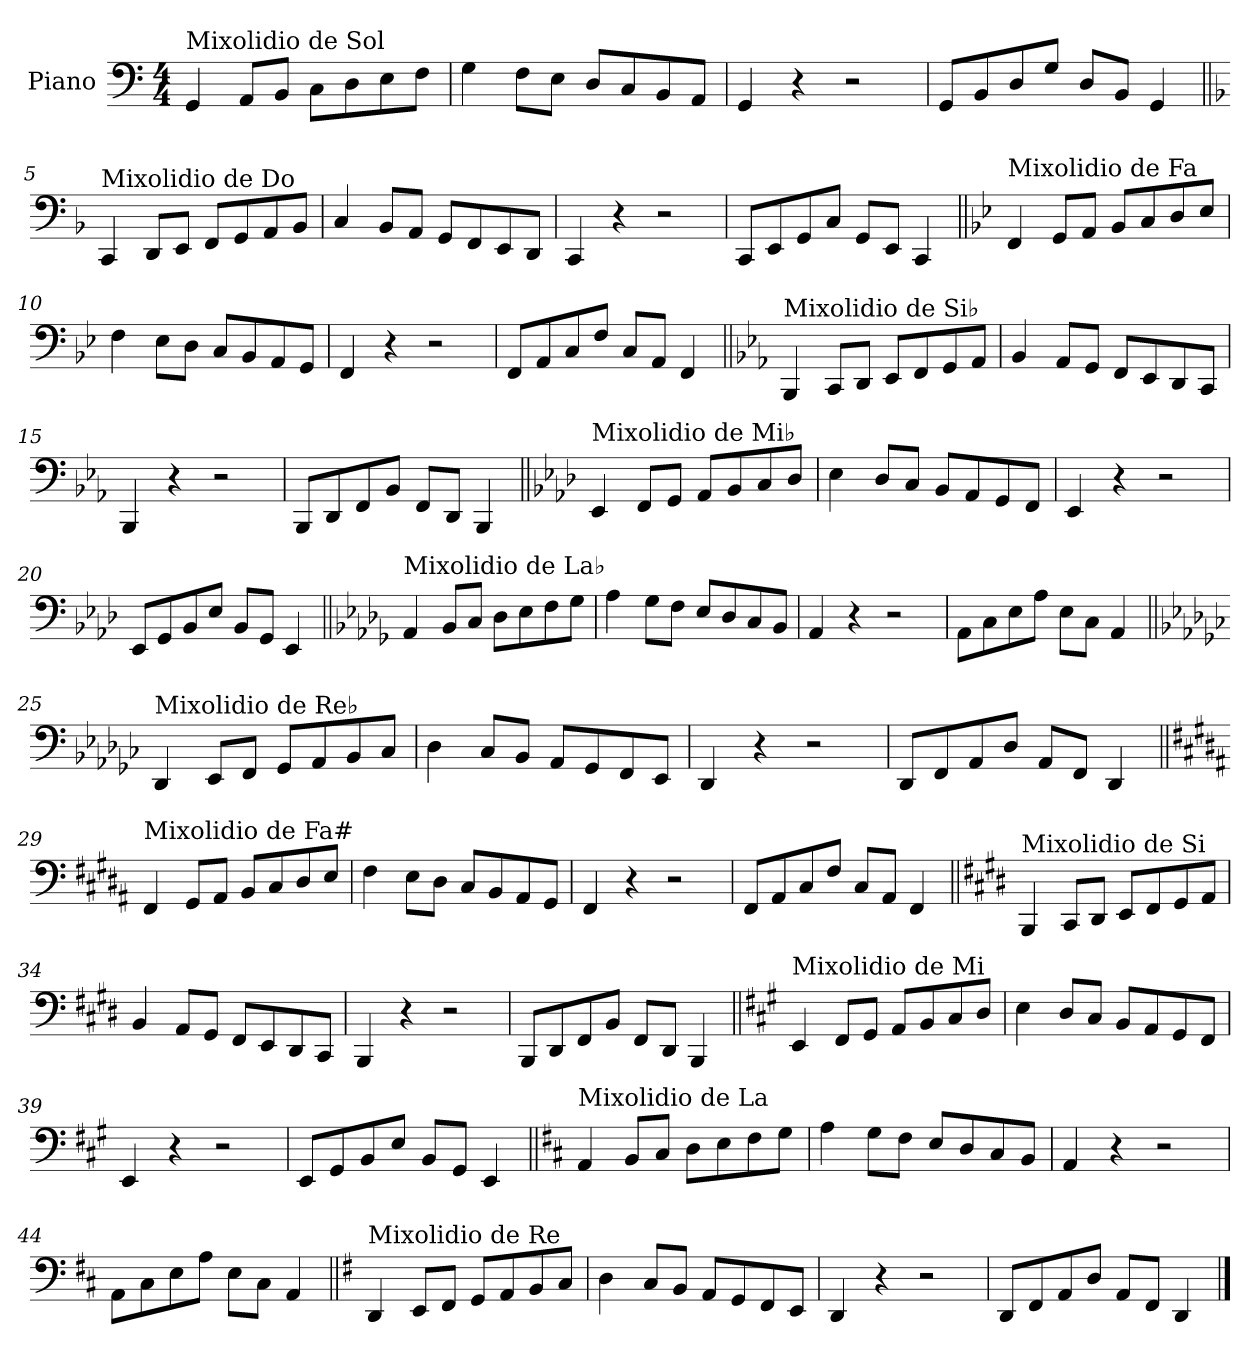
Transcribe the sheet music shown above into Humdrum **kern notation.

**kern
*part1
*staff1
*I"Piano
*I'Pno.
*clefF4
*k[]
*M4/4
=1
!LO:TX:a:t=Mixolidio de Sol
4GG/
8AA/L
8BB/J
8C\L
8D\
8E\
8F\J
=2
4G\
8F\L
8E\J
8D/L
8C/
8BB/
8AA/J
=3
4GG/
4r
2r
=4
8GG/L
8BB/
8D/
8G/J
8D/L
8BB/J
4GG/
!!LO:LB:g=z
=5||
*k[b-]
!LO:TX:a:t=Mixolidio de Do
4CC/
8DD/L
8EE/J
8FF/L
8GG/
8AA/
8BB-/J
=6
4C/
8BB-/L
8AA/J
8GG/L
8FF/
8EE/
8DD/J
=7
4CC/
4r
2r
=8
8CC/L
8EE/
8GG/
8C/J
8GG/L
8EE/J
4CC/
!!LO:LB:g=z
=9||
*k[b-e-]
!LO:TX:a:t=Mixolidio de Fa
4FF/
8GG/L
8AA/J
8BB-/L
8C/
8D/
8E-/J
=10
4F\
8E-\L
8D\J
8C/L
8BB-/
8AA/
8GG/J
=11
4FF/
4r
2r
=12
8FF/L
8AA/
8C/
8F/J
8C/L
8AA/J
4FF/
!!LO:LB:g=z
=13||
*k[b-e-a-]
!LO:TX:a:t=Mixolidio de Si♭
4BBB-/
8CC/L
8DD/J
8EE-/L
8FF/
8GG/
8AA-/J
=14
4BB-/
8AA-/L
8GG/J
8FF/L
8EE-/
8DD/
8CC/J
=15
4BBB-/
4r
2r
=16
8BBB-/L
8DD/
8FF/
8BB-/J
8FF/L
8DD/J
4BBB-/
!!LO:LB:g=z
=17||
*k[b-e-a-d-]
!LO:TX:a:t=Mixolidio de Mi♭
4EE-/
8FF/L
8GG/J
8AA-/L
8BB-/
8C/
8D-/J
=18
4E-\
8D-/L
8C/J
8BB-/L
8AA-/
8GG/
8FF/J
=19
4EE-/
4r
2r
=20
8EE-/L
8GG/
8BB-/
8E-/J
8BB-/L
8GG/J
4EE-/
!!LO:LB:g=z
=21||
*k[b-e-a-d-g-]
!LO:TX:a:t=Mixolidio de La♭
4AA-/
8BB-/L
8C/J
8D-\L
8E-\
8F\
8G-\J
=22
4A-\
8G-\L
8F\J
8E-/L
8D-/
8C/
8BB-/J
=23
4AA-/
4r
2r
=24
8AA-\L
8C\
8E-\
8A-\J
8E-\L
8C\J
4AA-/
!!LO:LB:g=z
=25||
*k[b-e-a-d-g-c-]
!LO:TX:a:t=Mixolidio de Re♭
4DD-/
8EE-/L
8FF/J
8GG-/L
8AA-/
8BB-/
8C-/J
=26
4D-\
8C-/L
8BB-/J
8AA-/L
8GG-/
8FF/
8EE-/J
=27
4DD-/
4r
2r
=28
8DD-/L
8FF/
8AA-/
8D-/J
8AA-/L
8FF/J
4DD-/
!!LO:LB:g=z
=29||
*k[f#c#g#d#a#]
!LO:TX:a:t=Mixolidio de Fa#
4FF#/
8GG#/L
8AA#/J
8BB/L
8C#/
8D#/
8E/J
=30
4F#\
8E\L
8D#\J
8C#/L
8BB/
8AA#/
8GG#/J
=31
4FF#/
4r
2r
=32
8FF#/L
8AA#/
8C#/
8F#/J
8C#/L
8AA#/J
4FF#/
!!LO:LB:g=z
=33||
*k[f#c#g#d#]
!LO:TX:a:t=Mixolidio de Si
4BBB/
8CC#/L
8DD#/J
8EE/L
8FF#/
8GG#/
8AA/J
=34
4BB/
8AA/L
8GG#/J
8FF#/L
8EE/
8DD#/
8CC#/J
=35
4BBB/
4r
2r
=36
8BBB/L
8DD#/
8FF#/
8BB/J
8FF#/L
8DD#/J
4BBB/
!!LO:LB:g=z
=37||
*k[f#c#g#]
!LO:TX:a:t=Mixolidio de Mi
4EE/
8FF#/L
8GG#/J
8AA/L
8BB/
8C#/
8D/J
=38
4E\
8D/L
8C#/J
8BB/L
8AA/
8GG#/
8FF#/J
=39
4EE/
4r
2r
=40
8EE/L
8GG#/
8BB/
8E/J
8BB/L
8GG#/J
4EE/
!!LO:LB:g=z
=41||
*k[f#c#]
!LO:TX:a:t=Mixolidio de La
4AA/
8BB/L
8C#/J
8D\L
8E\
8F#\
8G\J
=42
4A\
8G\L
8F#\J
8E/L
8D/
8C#/
8BB/J
=43
4AA/
4r
2r
=44
8AA\L
8C#\
8E\
8A\J
8E\L
8C#\J
4AA/
!!LO:LB:g=z
=45||
*k[f#]
!LO:TX:a:t=Mixolidio de Re
4DD/
8EE/L
8FF#/J
8GG/L
8AA/
8BB/
8C/J
=46
4D\
8C/L
8BB/J
8AA/L
8GG/
8FF#/
8EE/J
=47
4DD/
4r
2r
=48
8DD/L
8FF#/
8AA/
8D/J
8AA/L
8FF#/J
4DD/
==
*-
